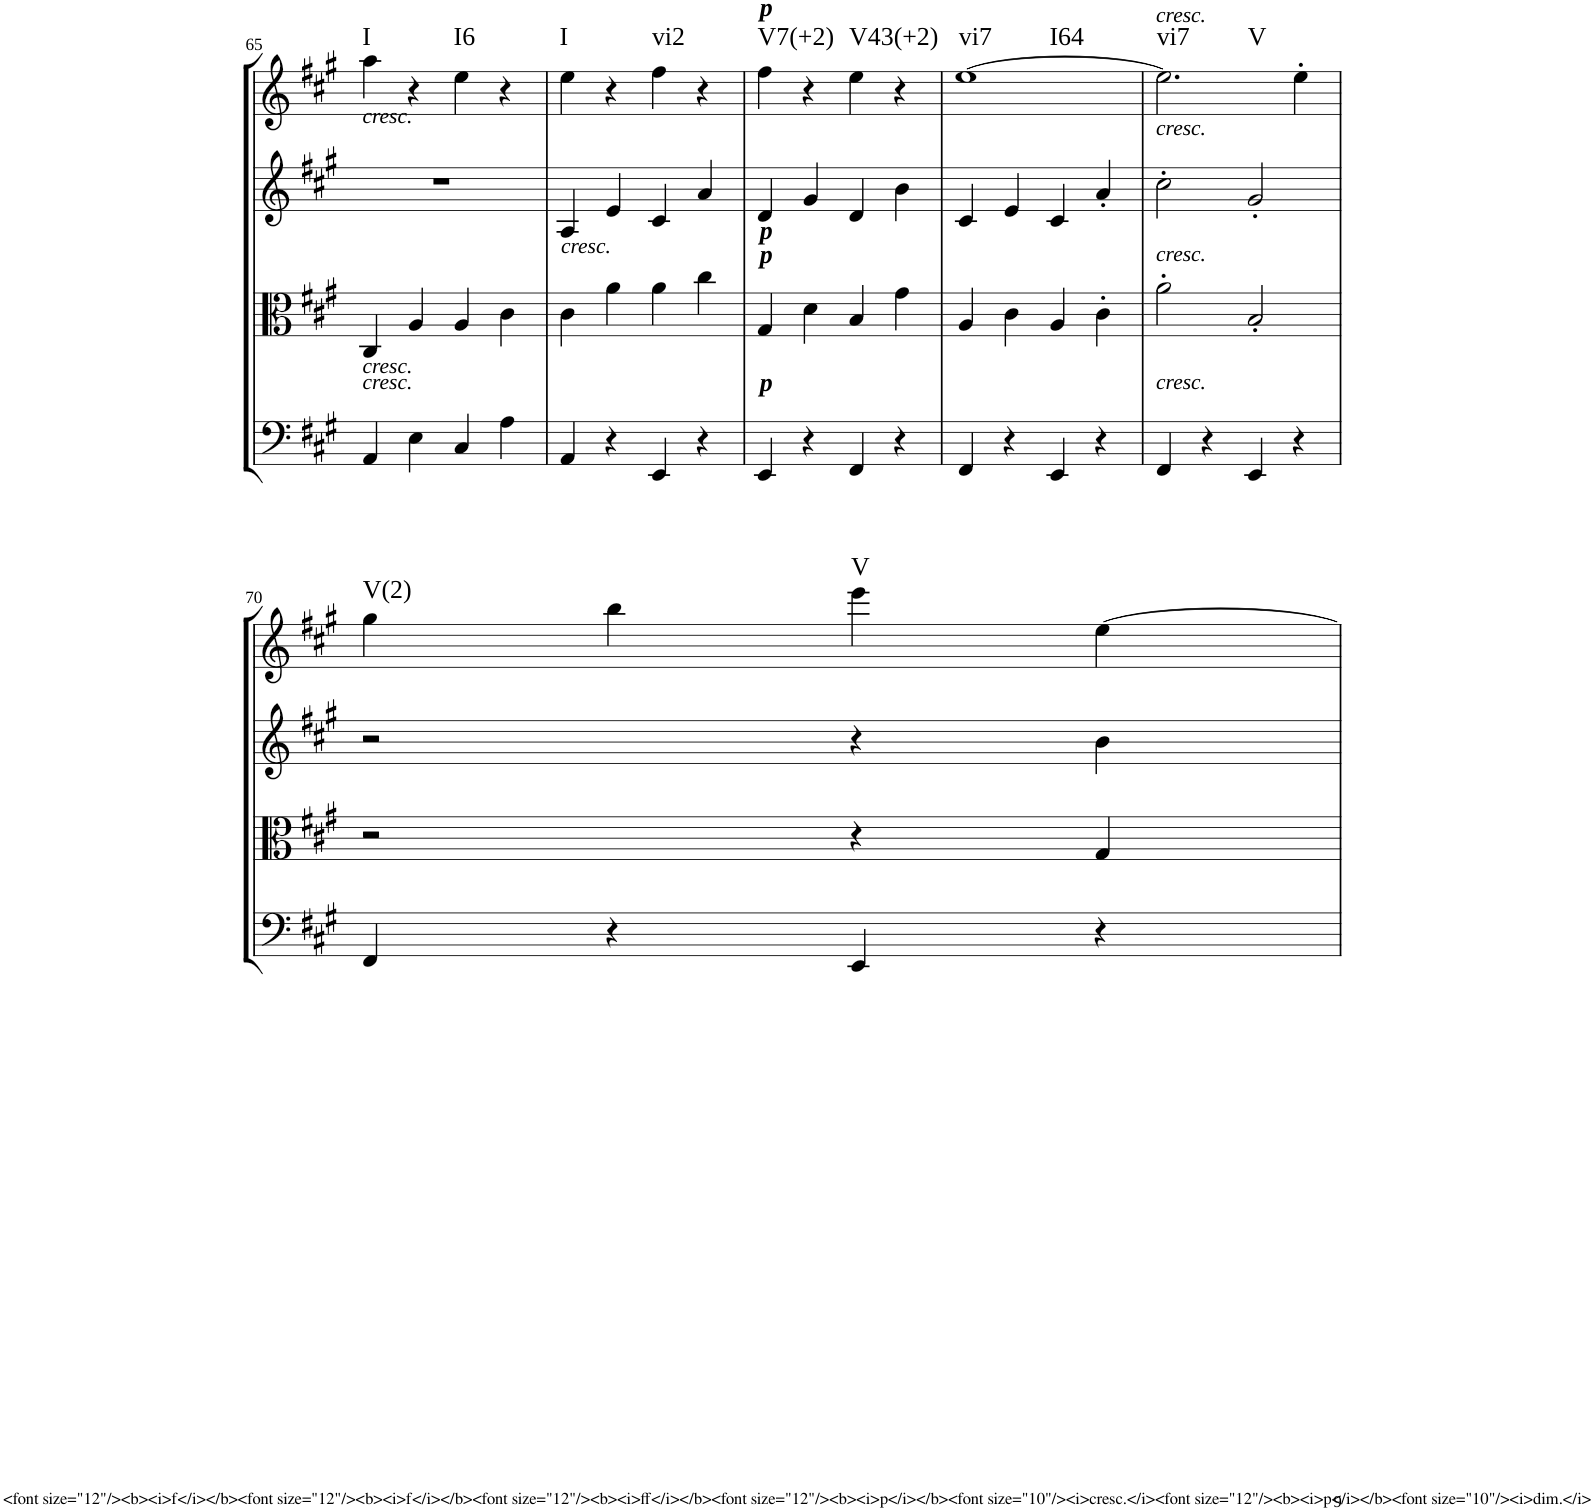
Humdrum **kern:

**kern	**kern	**kern	**kern	**harte
*part4	*part3	*part2	*part1	*part1
*staff4	*staff3	*staff2	*staff1	*
*I"Cello	*I"Viola	*I"2nd Violin	*I"1st Violin	*
*	*I'Vla	*I'Vln	*I'Vln	*
!!LO:PB:g=z
*clefF4	*clefC3	*clefG2	*clefG2	*
*k[f#c#g#]	*k[f#c#g#]	*k[f#c#g#]	*k[f#c#g#]	*
*A:	*A:	*A:	*A:	*
*M4/4	*M4/4	*M4/4	*M4/4	*
*met(c)	*met(c)	*met(c)	*met(c)	*
=65	=65	=65	=65	=65
!	!	!	!LO:TX:a:i:t=cresc.	!
!LO:TX:a:i:t=cresc.	!	!	!	!
!LO:TX:a:i:t=cresc.	!	!	!	!LO:H:kt=I
4AA/	4C#/	1r	4aa\	N
4E\	4A/	.	4r	.
!	!	!	!	!LO:H:kt=I6
4C#/	4A/	.	4ee\	N
4A\	4c#\	.	4r	.
=66	=66	=66	=66	=66
!	!	!LO:TX:b:i:t=cresc.	!	!LO:H:kt=I
4AA/	4c#\	4A/	4ee\	N
4r	4a\	4e/	4r	.
!	!	!	!	!LO:H:kt=vi2
4EE/	4a\	4c#/	4ff#\	N
4r	4cc#\	4a/	4r	.
=67	=67	=67	=67	=67
!	!	!	!LO:TX:a:Bi:t=p	!
!	!LO:TX:a:Bi:t=p	!	!	!
!	!LO:TX:a:Bi:t=p	!	!	!
!LO:TX:a:Bi:t=p	!	!	!	!LO:H:kt=V7(+2)
4EE/	4G#/	4d/	4ff#\	N
4r	4d\	4g#/	4r	.
!	!	!	!	!LO:H:kt=V43(+2)
4FF#/	4B/	4d/	4ee\	N
4r	4g#\	4b\	4r	.
=68	=68	=68	=68	=68
!	!	!	!	!LO:H:n=1:kt=vi7
!	!	!	!	!LO:H:n=2:kt=I64
4FF#/	4A/	4c#/	[1ee	N N
4r	4c#\	4e/	.	.
4EE/	4A/	4c#/	.	.
4r	4c#'\	4a'/	.	.
=69	=69	=69	=69	=69
!	!	!	!LO:TX:a:i:t=cresc.	!
!	!	!LO:TX:a:i:t=cresc.	!	!
!	!LO:TX:a:i:t=cresc.	!	!	!
!LO:TX:a:i:t=cresc.	!	!	!	!LO:H:n=1:kt=vi7
!	!	!	!	!LO:H:n=2:kt=V
4FF#/	2a'\	2cc#'\	2.ee\]	N N
4r	.	.	.	.
4EE/	2B'/	2g#'/	.	.
4r	.	.	4ee'\	.
!!LO:LB:g=z
=70	=70	=70	=70	=70
!	!	!	!	!LO:H:kt=V(2)
4FF#/	2r	2r	4gg#\	N
4r	.	.	4bb\	.
!	!	!	!	!LO:H:kt=V
4EE/	4r	4r	4eee\	N
4r	4G#/	4b\	[4ee\	.
=	=	=	=	=
*-	*-	*-	*-	*-
